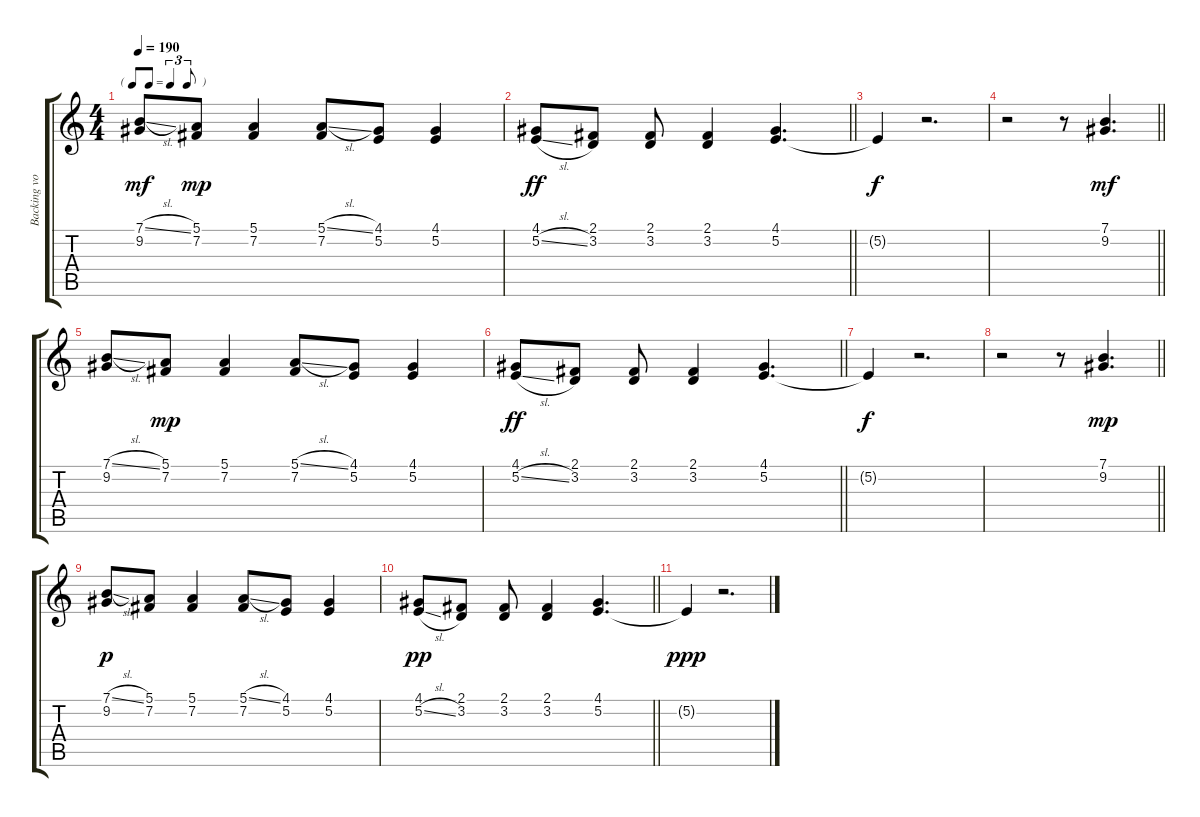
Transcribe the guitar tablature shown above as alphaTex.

\track ("Backing vocals" "Backing vo") {instrument trumpet}
\staff {score tabs}
\tuning (E4 B3 G3 D3 A2 E2) {hide}
\ts (4 4)
\tf triplet8th
\tempo 190
\clef g2
\ks c
(7.1{sl} 9.2).8{dy mf} (5.1 7.2).8{dy mp} (5.1 7.2).4 (5.1{sl} 7.2).8 (4.1 5.2).8 (4.1 5.2).4 |
\barLineRight lightlight
(4.1 5.2{sl}).8{dy ff} (2.1 3.2).8 (2.1 3.2).8 (2.1 3.2).4 (4.1 5.2).4{d} |
5.2{t}.4{dy f} r.2{d} |
\barLineRight lightlight
r.2 r.8 (7.1 9.2).4{d dy mf} |
(7.1{sl} 9.2).8 (5.1 7.2).8{dy mp} (5.1 7.2).4 (5.1{sl} 7.2).8 (4.1 5.2).8 (4.1 5.2).4 |
\barLineRight lightlight
(4.1 5.2{sl}).8{dy ff} (2.1 3.2).8 (2.1 3.2).8 (2.1 3.2).4 (4.1 5.2).4{d} |
5.2{t}.4{dy f} r.2{d} |
\barLineRight lightlight
r.2 r.8 (7.1 9.2).4{d dy mp} |
(7.1{sl} 9.2).8{dy p} (5.1 7.2).8 (5.1 7.2).4 (5.1{sl} 7.2).8 (4.1 5.2).8 (4.1 5.2).4 |
\barLineRight lightlight
(4.1 5.2{sl}).8{dy pp} (2.1 3.2).8 (2.1 3.2).8 (2.1 3.2).4 (4.1 5.2).4{d} |
5.2{t}.4{dy ppp} r.2{d}
